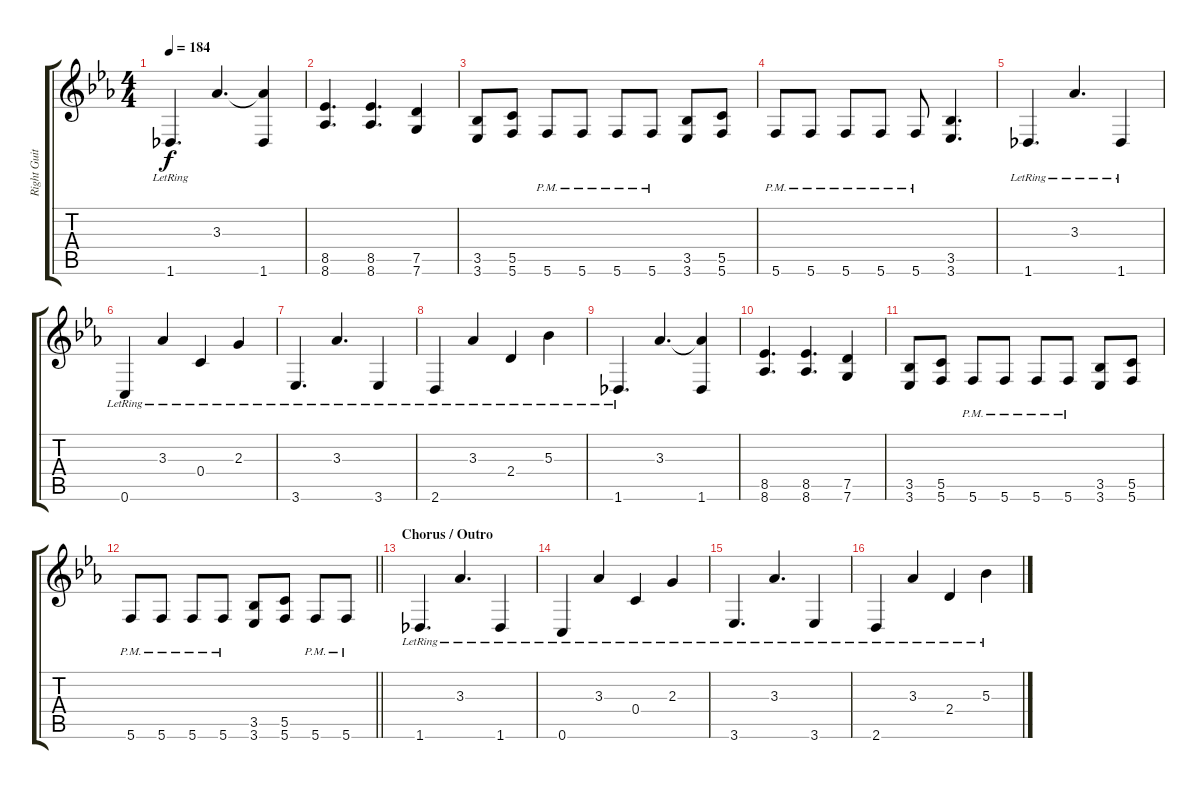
\track ("Right Guitar" "Right Guit") {instrument distortionguitar}
\staff {score tabs}
\tuning (D4 A3 F3 C3 G2 C2) {hide}
\ts (4 4)
\tempo 184
\clef g2
\ks eb
1.6{lr}.4{d dy f} 3.3.4{d} (3.3{t} 1.6).4 |
(8.5 8.6).4{d} (8.5 8.6).4{d} (7.5 7.6).4 |
(3.5 3.6).8 (5.5 5.6).8 5.6{pm}.8 5.6{pm}.8 5.6{pm}.8 5.6{pm}.8 (3.5 3.6).8 (5.5 5.6).8 |
5.6{pm}.8 5.6{pm}.8 5.6{pm}.8 5.6{pm}.8 5.6{pm}.8 (3.5 3.6).4{d} |
1.6{lr}.4{d} 3.3{lr}.4{d} 1.6{lr}.4 |
0.6{lr}.4 3.3{lr}.4 0.4{lr}.4 2.3{lr}.4 |
3.6{lr}.4{d} 3.3{lr}.4{d} 3.6{lr}.4 |
2.6{lr}.4 3.3{lr}.4 2.4{lr}.4 5.3{lr}.4 |
1.6{lr}.4{d} 3.3.4{d} (3.3{t} 1.6).4 |
(8.5 8.6).4{d} (8.5 8.6).4{d} (7.5 7.6).4 |
(3.5 3.6).8 (5.5 5.6).8 5.6{pm}.8 5.6{pm}.8 5.6{pm}.8 5.6{pm}.8 (3.5 3.6).8 (5.5 5.6).8 |
\barLineRight lightlight
5.6{pm}.8 5.6{pm}.8 5.6{pm}.8 5.6{pm}.8 (3.5 3.6).8 (5.5 5.6).8 5.6{pm}.8 5.6{pm}.8 |
\section ("" "Chorus / Outro")
1.6{lr}.4{d} 3.3{lr}.4{d} 1.6{lr}.4 |
0.6{lr}.4 3.3{lr}.4 0.4{lr}.4 2.3{lr}.4 |
3.6{lr}.4{d} 3.3{lr}.4{d} 3.6{lr}.4 |
2.6{lr}.4 3.3{lr}.4 2.4{lr}.4 5.3{lr}.4
